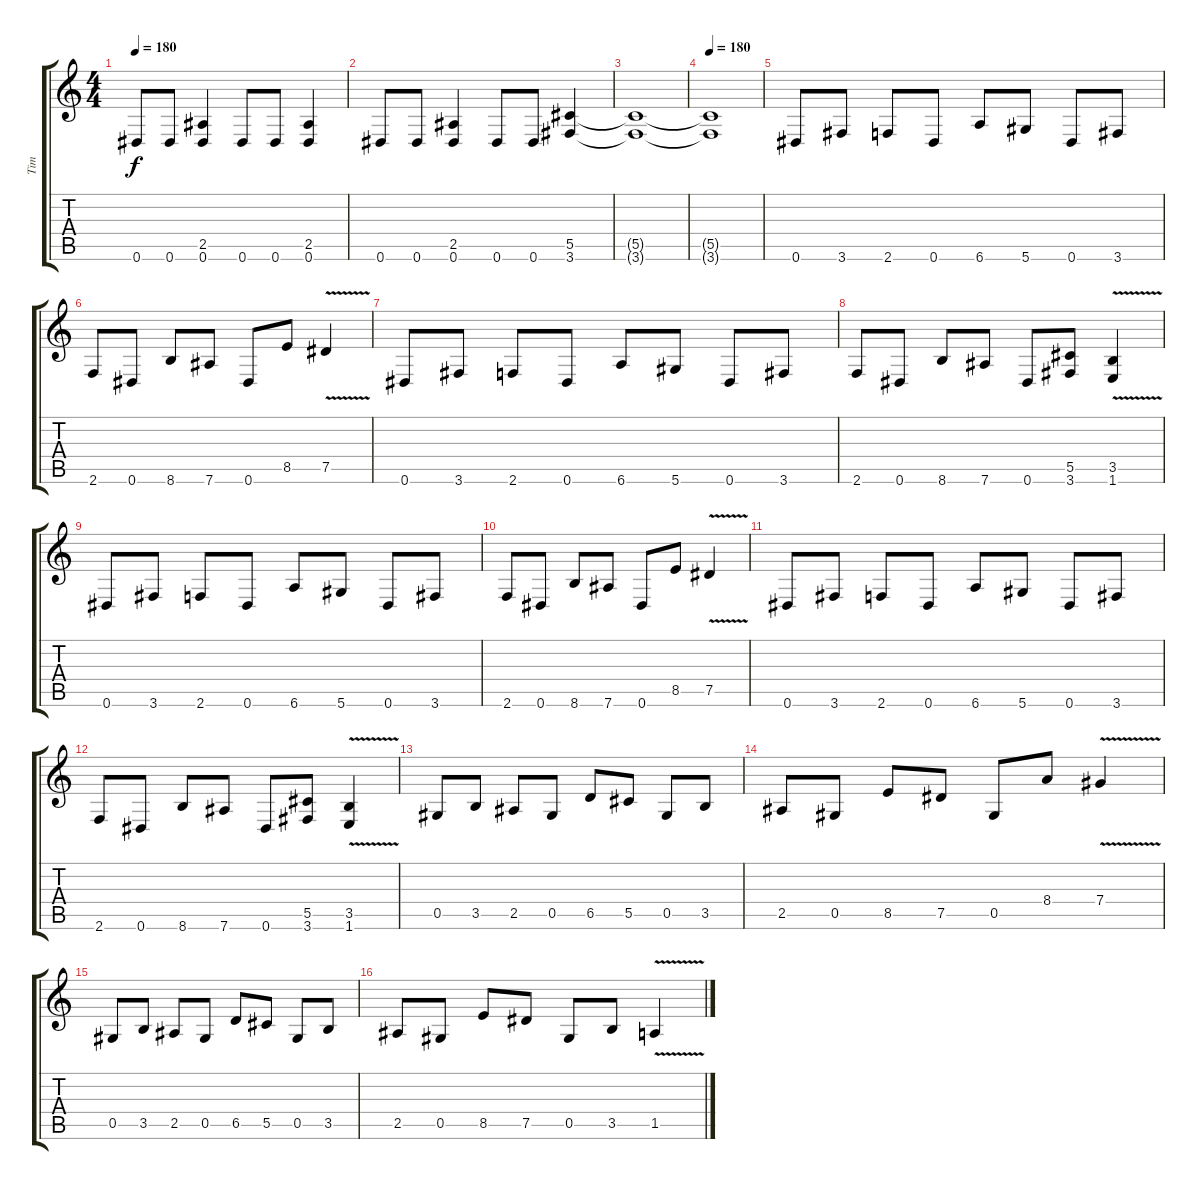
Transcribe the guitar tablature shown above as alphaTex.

\track ("Tim" "Tim") {instrument overdrivenguitar}
\staff {score tabs}
\tuning (Eb4 Bb3 Gb3 Db3 Ab2 Eb2) {hide}
\ts (4 4)
\tempo 180
\clef g2
\ks c
0.6.8{dy f} 0.6.8 (2.5 0.6).4 0.6.8 0.6.8 (2.5 0.6).4 |
0.6.8 0.6.8 (2.5 0.6).4 0.6.8 0.6.8 (5.5 3.6).4 |
(5.5{t} 3.6{t}).1 |
\tempo 180
(5.5{t} 3.6{t}).1 |
0.6.8 3.6.8 2.6.8 0.6.8 6.6.8 5.6.8 0.6.8 3.6.8 |
2.6.8 0.6.8 8.6.8 7.6.8 0.6.8 8.5.8 7.5{v}.4 |
0.6.8 3.6.8 2.6.8 0.6.8 6.6.8 5.6.8 0.6.8 3.6.8 |
2.6.8 0.6.8 8.6.8 7.6.8 0.6.8 (5.5 3.6).8 (3.5 1.6{v}).4 |
0.6.8 3.6.8 2.6.8 0.6.8 6.6.8 5.6.8 0.6.8 3.6.8 |
2.6.8 0.6.8 8.6.8 7.6.8 0.6.8 8.5.8 7.5{v}.4 |
0.6.8 3.6.8 2.6.8 0.6.8 6.6.8 5.6.8 0.6.8 3.6.8 |
2.6.8 0.6.8 8.6.8 7.6.8 0.6.8 (5.5 3.6).8 (3.5 1.6{v}).4 |
0.5.8 3.5.8 2.5.8 0.5.8 6.5.8 5.5.8 0.5.8 3.5.8 |
2.5.8 0.5.8 8.5.8 7.5.8 0.5.8 8.4.8 7.4{v}.4 |
0.5.8 3.5.8 2.5.8 0.5.8 6.5.8 5.5.8 0.5.8 3.5.8 |
2.5.8 0.5.8 8.5.8 7.5.8 0.5.8 3.5.8 1.5{v}.4
